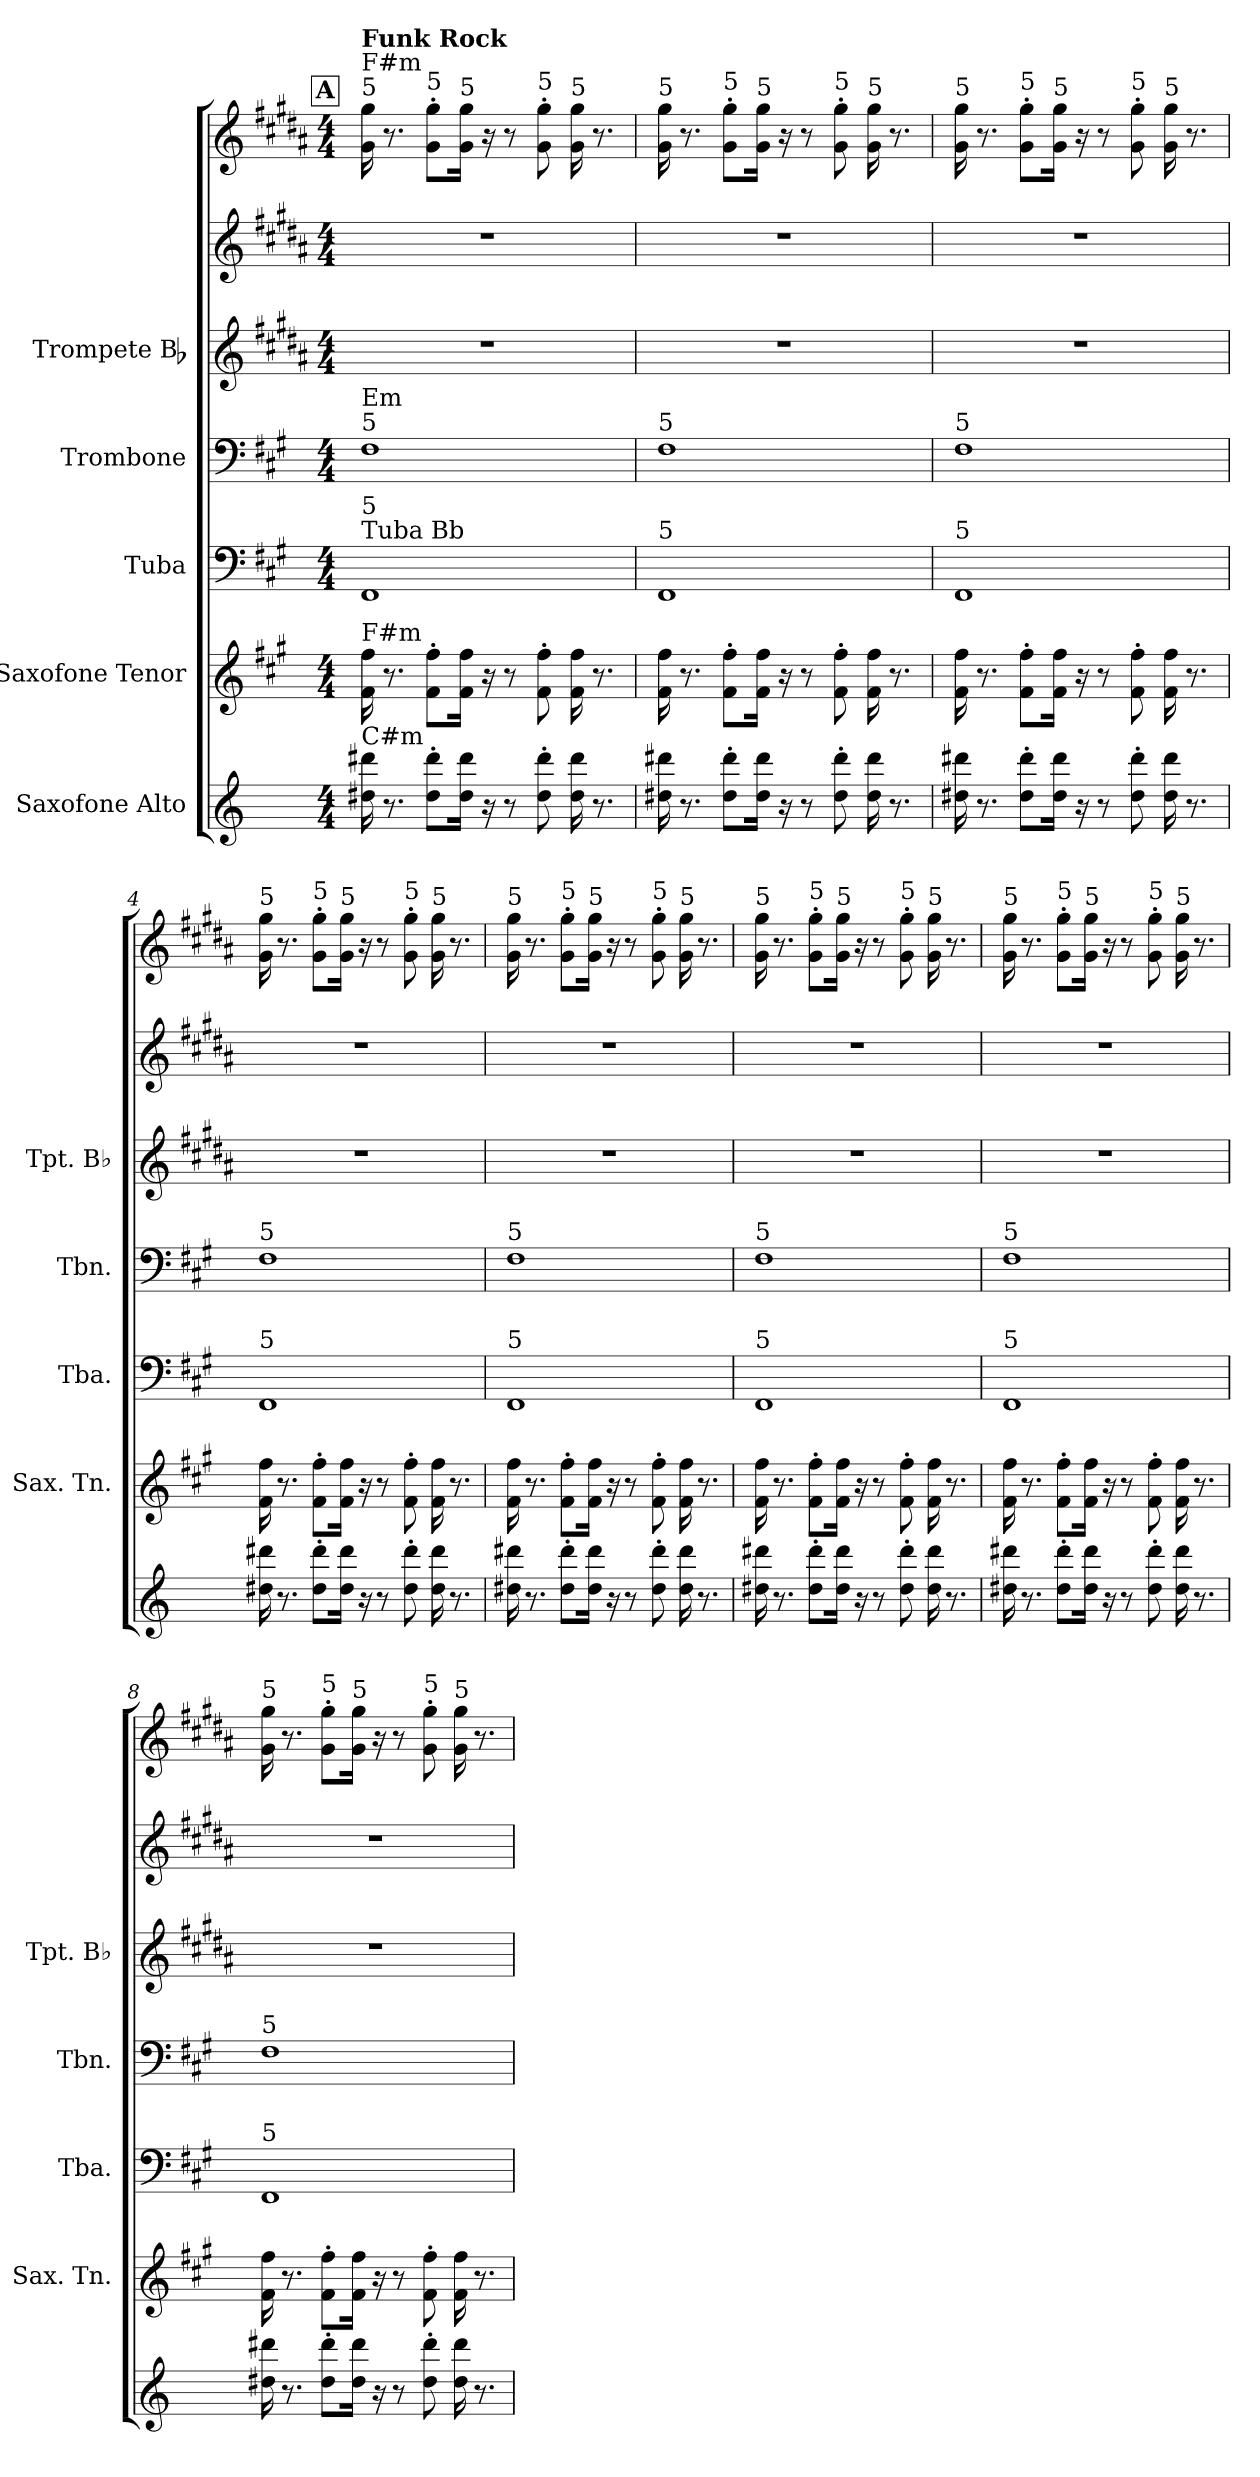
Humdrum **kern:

**kern	**kern	**kern	**kern	**kern	**kern	**kern
*part5	*part4	*part3	*part2	*part1	*part1	*part1
*staff7	*staff6	*staff5	*staff4	*staff3	*staff2	*staff1
*I"Saxofone Alto	*I"Saxofone Tenor	*I"Tuba	*I"Trombone	*I"Trompete Bb	*	*
*	*I'Sax. Tn.	*I'Tba.	*I'Tbn.	*I'Tpt. Bb	*	*
*clefG2	*clefG2	*clefF4	*clefF4	*clefG2	*clefG2	*clefG2
*ITrd5c9	*ITrd8c14	*	*	*ITrd1c2	*ITrd1c2	*ITrd1c2
*k[b-e-a-]	*k[f#c#g#]	*k[f#c#g#]	*k[f#c#g#]	*k[f#c#g#]	*k[f#c#g#]	*k[f#c#g#]
*M4/4	*M4/4	*M4/4	*M4/4	*M4/4	*M4/4	*M4/4
*MM90	*MM90	*MM90	*MM90	*MM90	*MM90	*MM90
!!LO:REH:place=s1:a:B:fs=14:t=A
=1	=1	=1	=1	=1	=1	=1
!	!	!	!	!	!	!LO:TX:a:t=5
!	!	!	!	!	!	!LO:TX:a:t=F#m
!	!	!	!	!	!	!LO:TX:a:B:t=Funk Rock
!	!	!	!LO:TX:a:t=5	!	!	!
!	!	!	!LO:TX:a:t=Em	!	!	!
!	!	!LO:TX:a:t=Tuba Bb	!	!	!	!
!	!	!LO:TX:a:t=5	!	!	!	!
!	!LO:TX:a:t=F#m	!	!	!	!	!
!LO:TX:a:t=C#m	!	!	!	!	!	!
16f#X\ 16ff#X\	16F#\ 16f#\	1FF#	1F#	1r	1r	16f#\ 16ff#\
8.r	8.r	.	.	.	.	8.r
!	!	!	!	!	!	!LO:TX:a:t=5
8f#\' 8ff#\'L	8F#\' 8f#\'L	.	.	.	.	8f#\' 8ff#\'L
!	!	!	!	!	!	!LO:TX:a:t=5
16f#\ 16ff#\Jk	16F#\ 16f#\Jk	.	.	.	.	16f#\ 16ff#\Jk
16r	16r	.	.	.	.	16r
8r	8r	.	.	.	.	8r
!	!	!	!	!	!	!LO:TX:a:t=5
8f#\' 8ff#\'	8F#\' 8f#\'	.	.	.	.	8f#\' 8ff#\'
!	!	!	!	!	!	!LO:TX:a:t=5
16f#\ 16ff#\	16F#\ 16f#\	.	.	.	.	16f#\ 16ff#\
8.r	8.r	.	.	.	.	8.r
=2	=2	=2	=2	=2	=2	=2
!	!	!	!	!	!	!LO:TX:a:t=5
!	!	!	!LO:TX:a:t=5	!	!	!
!	!	!LO:TX:a:t=5	!	!	!	!
16f#X\ 16ff#X\	16F#\ 16f#\	1FF#	1F#	1r	1r	16f#\ 16ff#\
8.r	8.r	.	.	.	.	8.r
!	!	!	!	!	!	!LO:TX:a:t=5
8f#\' 8ff#\'L	8F#\' 8f#\'L	.	.	.	.	8f#\' 8ff#\'L
!	!	!	!	!	!	!LO:TX:a:t=5
16f#\ 16ff#\Jk	16F#\ 16f#\Jk	.	.	.	.	16f#\ 16ff#\Jk
16r	16r	.	.	.	.	16r
8r	8r	.	.	.	.	8r
!	!	!	!	!	!	!LO:TX:a:t=5
8f#\' 8ff#\'	8F#\' 8f#\'	.	.	.	.	8f#\' 8ff#\'
!	!	!	!	!	!	!LO:TX:a:t=5
16f#\ 16ff#\	16F#\ 16f#\	.	.	.	.	16f#\ 16ff#\
8.r	8.r	.	.	.	.	8.r
=3	=3	=3	=3	=3	=3	=3
!	!	!	!	!	!	!LO:TX:a:t=5
!	!	!	!LO:TX:a:t=5	!	!	!
!	!	!LO:TX:a:t=5	!	!	!	!
16f#X\ 16ff#X\	16F#\ 16f#\	1FF#	1F#	1r	1r	16f#\ 16ff#\
8.r	8.r	.	.	.	.	8.r
!	!	!	!	!	!	!LO:TX:a:t=5
8f#\' 8ff#\'L	8F#\' 8f#\'L	.	.	.	.	8f#\' 8ff#\'L
!	!	!	!	!	!	!LO:TX:a:t=5
16f#\ 16ff#\Jk	16F#\ 16f#\Jk	.	.	.	.	16f#\ 16ff#\Jk
16r	16r	.	.	.	.	16r
8r	8r	.	.	.	.	8r
!	!	!	!	!	!	!LO:TX:a:t=5
8f#\' 8ff#\'	8F#\' 8f#\'	.	.	.	.	8f#\' 8ff#\'
!	!	!	!	!	!	!LO:TX:a:t=5
16f#\ 16ff#\	16F#\ 16f#\	.	.	.	.	16f#\ 16ff#\
8.r	8.r	.	.	.	.	8.r
!!LO:PB:g=z
=4	=4	=4	=4	=4	=4	=4
!	!	!	!	!	!	!LO:TX:a:t=5
!	!	!	!LO:TX:a:t=5	!	!	!
!	!	!LO:TX:a:t=5	!	!	!	!
16f#X\ 16ff#X\	16F#\ 16f#\	1FF#	1F#	1r	1r	16f#\ 16ff#\
8.r	8.r	.	.	.	.	8.r
!	!	!	!	!	!	!LO:TX:a:t=5
8f#\' 8ff#\'L	8F#\' 8f#\'L	.	.	.	.	8f#\' 8ff#\'L
!	!	!	!	!	!	!LO:TX:a:t=5
16f#\ 16ff#\Jk	16F#\ 16f#\Jk	.	.	.	.	16f#\ 16ff#\Jk
16r	16r	.	.	.	.	16r
8r	8r	.	.	.	.	8r
!	!	!	!	!	!	!LO:TX:a:t=5
8f#\' 8ff#\'	8F#\' 8f#\'	.	.	.	.	8f#\' 8ff#\'
!	!	!	!	!	!	!LO:TX:a:t=5
16f#\ 16ff#\	16F#\ 16f#\	.	.	.	.	16f#\ 16ff#\
8.r	8.r	.	.	.	.	8.r
=5	=5	=5	=5	=5	=5	=5
!	!	!	!	!	!	!LO:TX:a:t=5
!	!	!	!LO:TX:a:t=5	!	!	!
!	!	!LO:TX:a:t=5	!	!	!	!
16f#X\ 16ff#X\	16F#\ 16f#\	1FF#	1F#	1r	1r	16f#\ 16ff#\
8.r	8.r	.	.	.	.	8.r
!	!	!	!	!	!	!LO:TX:a:t=5
8f#\' 8ff#\'L	8F#\' 8f#\'L	.	.	.	.	8f#\' 8ff#\'L
!	!	!	!	!	!	!LO:TX:a:t=5
16f#\ 16ff#\Jk	16F#\ 16f#\Jk	.	.	.	.	16f#\ 16ff#\Jk
16r	16r	.	.	.	.	16r
8r	8r	.	.	.	.	8r
!	!	!	!	!	!	!LO:TX:a:t=5
8f#\' 8ff#\'	8F#\' 8f#\'	.	.	.	.	8f#\' 8ff#\'
!	!	!	!	!	!	!LO:TX:a:t=5
16f#\ 16ff#\	16F#\ 16f#\	.	.	.	.	16f#\ 16ff#\
8.r	8.r	.	.	.	.	8.r
=6	=6	=6	=6	=6	=6	=6
!	!	!	!	!	!	!LO:TX:a:t=5
!	!	!	!LO:TX:a:t=5	!	!	!
!	!	!LO:TX:a:t=5	!	!	!	!
16f#X\ 16ff#X\	16F#\ 16f#\	1FF#	1F#	1r	1r	16f#\ 16ff#\
8.r	8.r	.	.	.	.	8.r
!	!	!	!	!	!	!LO:TX:a:t=5
8f#\' 8ff#\'L	8F#\' 8f#\'L	.	.	.	.	8f#\' 8ff#\'L
!	!	!	!	!	!	!LO:TX:a:t=5
16f#\ 16ff#\Jk	16F#\ 16f#\Jk	.	.	.	.	16f#\ 16ff#\Jk
16r	16r	.	.	.	.	16r
8r	8r	.	.	.	.	8r
!	!	!	!	!	!	!LO:TX:a:t=5
8f#\' 8ff#\'	8F#\' 8f#\'	.	.	.	.	8f#\' 8ff#\'
!	!	!	!	!	!	!LO:TX:a:t=5
16f#\ 16ff#\	16F#\ 16f#\	.	.	.	.	16f#\ 16ff#\
8.r	8.r	.	.	.	.	8.r
!!LO:PB:g=z
=7	=7	=7	=7	=7	=7	=7
!	!	!	!	!	!	!LO:TX:a:t=5
!	!	!	!LO:TX:a:t=5	!	!	!
!	!	!LO:TX:a:t=5	!	!	!	!
16f#X\ 16ff#X\	16F#\ 16f#\	1FF#	1F#	1r	1r	16f#\ 16ff#\
8.r	8.r	.	.	.	.	8.r
!	!	!	!	!	!	!LO:TX:a:t=5
8f#\' 8ff#\'L	8F#\' 8f#\'L	.	.	.	.	8f#\' 8ff#\'L
!	!	!	!	!	!	!LO:TX:a:t=5
16f#\ 16ff#\Jk	16F#\ 16f#\Jk	.	.	.	.	16f#\ 16ff#\Jk
16r	16r	.	.	.	.	16r
8r	8r	.	.	.	.	8r
!	!	!	!	!	!	!LO:TX:a:t=5
8f#\' 8ff#\'	8F#\' 8f#\'	.	.	.	.	8f#\' 8ff#\'
!	!	!	!	!	!	!LO:TX:a:t=5
16f#\ 16ff#\	16F#\ 16f#\	.	.	.	.	16f#\ 16ff#\
8.r	8.r	.	.	.	.	8.r
=8	=8	=8	=8	=8	=8	=8
!	!	!	!	!	!	!LO:TX:a:t=5
!	!	!	!LO:TX:a:t=5	!	!	!
!	!	!LO:TX:a:t=5	!	!	!	!
16f#X\ 16ff#X\	16F#\ 16f#\	1FF#	1F#	1r	1r	16f#\ 16ff#\
8.r	8.r	.	.	.	.	8.r
!	!	!	!	!	!	!LO:TX:a:t=5
8f#\' 8ff#\'L	8F#\' 8f#\'L	.	.	.	.	8f#\' 8ff#\'L
!	!	!	!	!	!	!LO:TX:a:t=5
16f#\ 16ff#\Jk	16F#\ 16f#\Jk	.	.	.	.	16f#\ 16ff#\Jk
16r	16r	.	.	.	.	16r
8r	8r	.	.	.	.	8r
!	!	!	!	!	!	!LO:TX:a:t=5
8f#\' 8ff#\'	8F#\' 8f#\'	.	.	.	.	8f#\' 8ff#\'
!	!	!	!	!	!	!LO:TX:a:t=5
16f#\ 16ff#\	16F#\ 16f#\	.	.	.	.	16f#\ 16ff#\
8.r	8.r	.	.	.	.	8.r
=	=	=	=	=	=	=
*-	*-	*-	*-	*-	*-	*-
